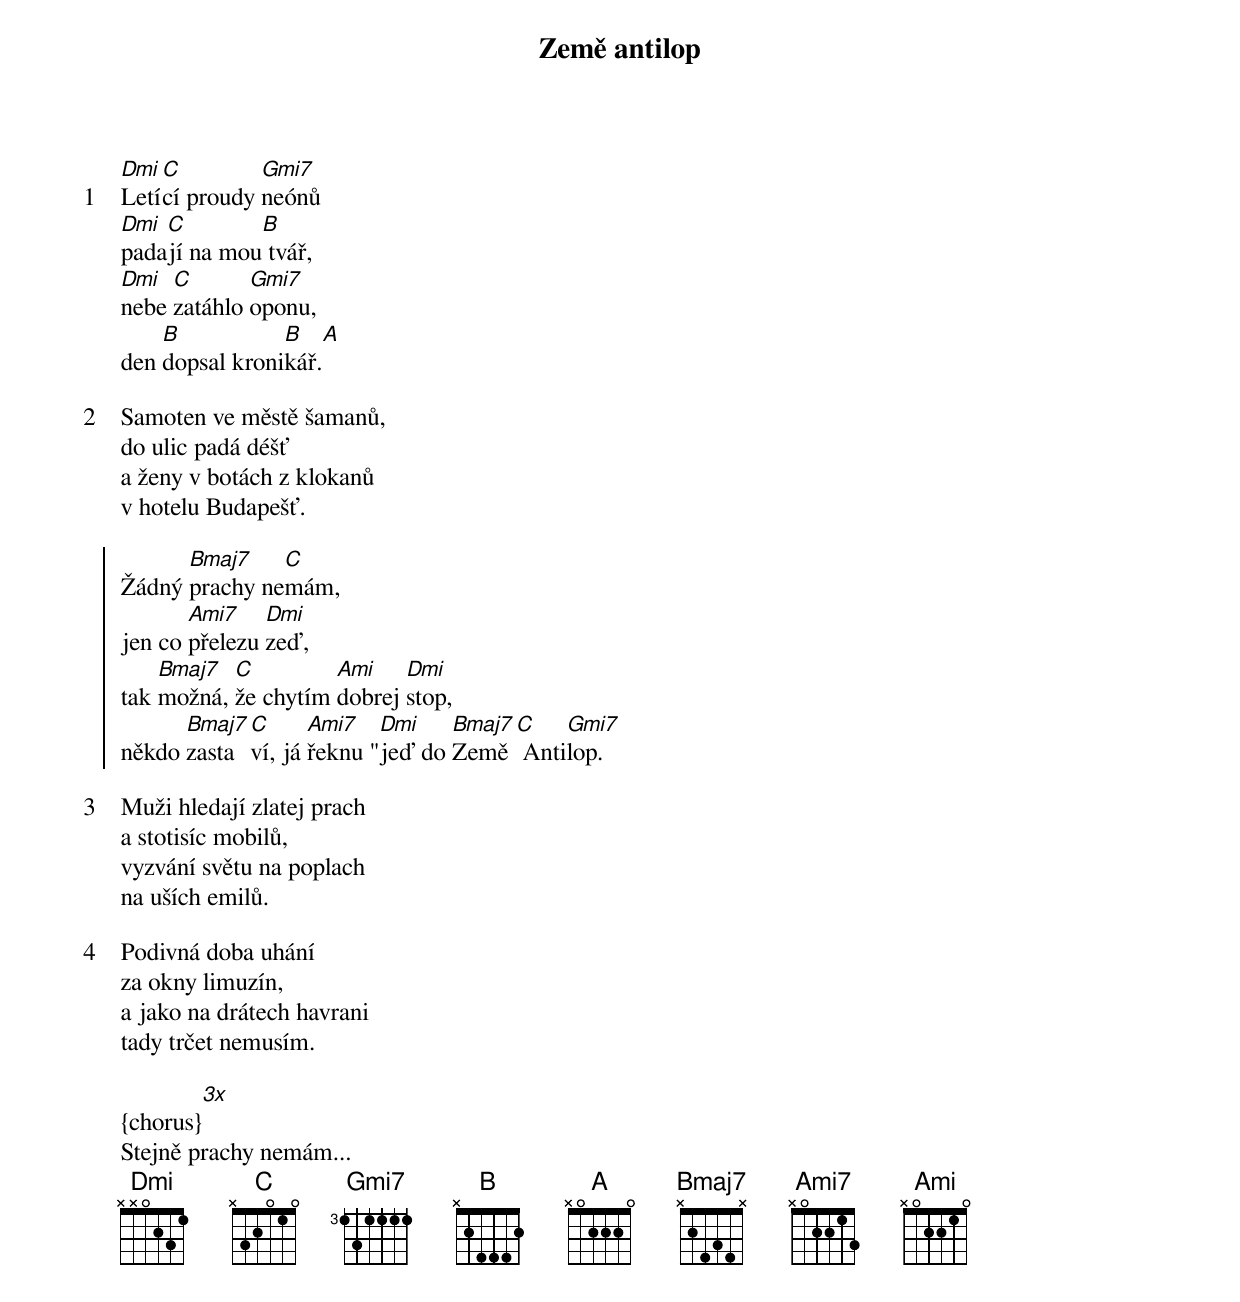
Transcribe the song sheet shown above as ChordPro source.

{title: Země antilop}
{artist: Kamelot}

{start_of_verse: 1}
[Dmi]Letí[C]cí proudy [Gmi7]neónů
[Dmi]pada[C]jí na mou[B] tvář,
[Dmi]nebe [C]zatáhlo [Gmi7]oponu,
den [B]dopsal kroni[B]kář.[A]
{end_of_verse}

{start_of_verse: 2}
Samoten ve městě šamanů,
do ulic padá déšť
a ženy v botách z klokanů
v hotelu Budapešť.
{end_of_verse}

{start_of_chorus}
Žádný [Bmaj7]prachy ne[C]mám,
jen co [Ami7]přelezu [Dmi]zeď,
tak [Bmaj7]možná, [C]že chytím [Ami]dobrej [Dmi]stop,
někdo [Bmaj7]zasta[C]ví, já [Ami7]řeknu "[Dmi]jeď do [Bmaj7]Země[C] Anti[Gmi7]lop.
{end_of_chorus}

{start_of_verse: 3}
Muži hledají zlatej prach
a stotisíc mobilů,
vyzvání světu na poplach
na uších emilů.
{end_of_verse}

{start_of_verse: 4}
Podivná doba uhání
za okny limuzín,
a jako na drátech havrani
tady trčet nemusím.
{end_of_verse}

{chorus}[*3x]
Stejně prachy nemám...
